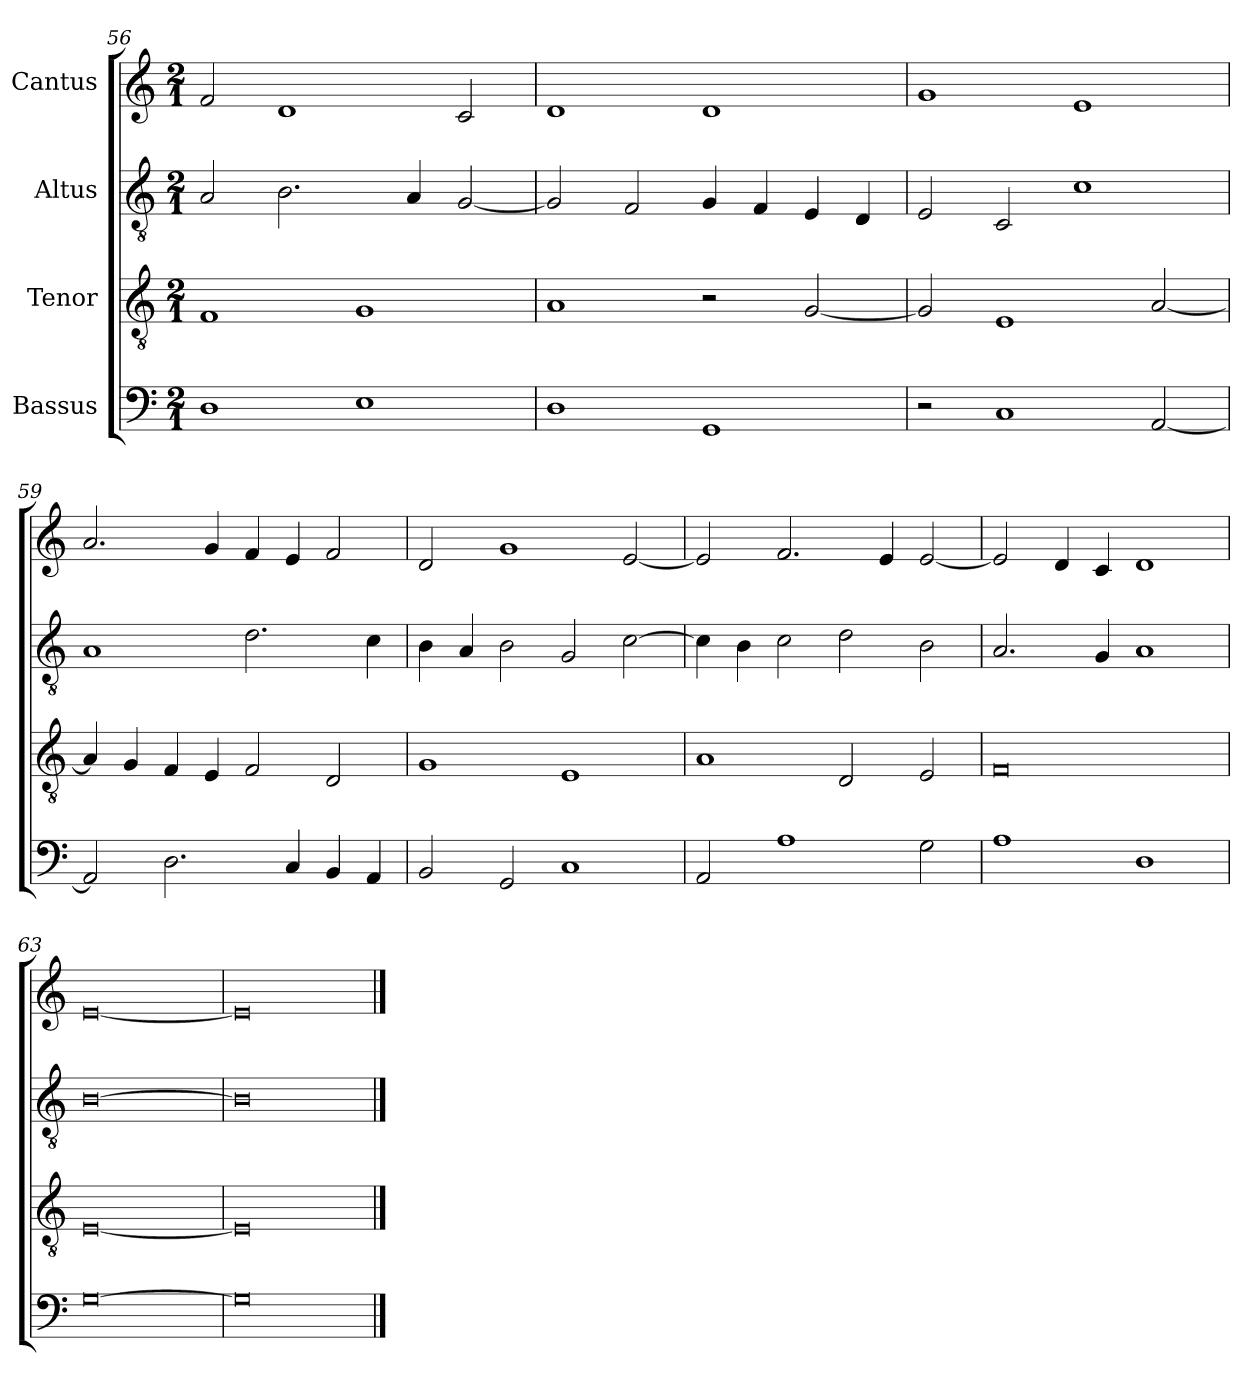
**kern	**kern	**kern	**kern
*part4	*part3	*part2	*part1
*staff4	*staff3	*staff2	*staff1
*I"Bassus	*I"Tenor	*I"Altus	*I"Cantus
!!LO:PB:g=z
*clefF4	*clefGv2	*clefGv2	*clefG2
*	*ITrd7c12	*ITrd7c12	*
*k[]	*k[]	*k[]	*k[]
*C:	*C:	*C:	*C:
*M2/1	*M2/1	*M2/1	*M2/1
=56	=56	=56	=56
1Di	1FFi	2AAi/	2fi/
.	.	2.BBi\	1di
1Ei	1GGi	.	.
.	.	4AAi/	.
.	.	[<2GGi/	2ci/
=57	=57	=57	=57
1Di	1AAi	2GGi/]	1di
.	.	2FFi/	.
1GGi	2r	4GGi/	1di
.	.	4FFi/	.
.	[<2GGi/	4EEi/	.
.	.	4DDi/	.
=58	=58	=58	=58
2r	2GGi/]	2EEi/	1gi
1Ci	1EEi	2CCi/	.
.	.	1Ci	1ei
[<2AAi/	[<2AAi/	.	.
=59	=59	=59	=59
2AAi/]	4AAi/]	1AAi	2.ai/
.	4GGi/	.	.
2.Di\	4FFi/	.	.
.	4EEi/	.	4gi/
.	2FFi/	2.Di\	4fi/
4Ci/	.	.	4ei/
4BBi/	2DDi/	.	2fi/
4AAi/	.	4Ci\	.
!!LO:LB:g=z
=60	=60	=60	=60
2BBi/	1GGi	4BBi\	2di/
.	.	4AAi/	.
2GGi/	.	2BBi\	1gi
1Ci	1EEi	2GGi/	.
.	.	[>2Ci\	[<2ei/
=61	=61	=61	=61
2AAi/	1AAi	4Ci\]	2ei/]
.	.	4BBi\	.
1Ai	.	2Ci\	2.fi/
.	2DDi/	2Di\	.
.	.	.	4ei/
2Gi\	2EEi/	2BBi\	[<2ei/
=62	=62	=62	=62
1Ai	0FFi	2.AAi/	2ei/]
.	.	.	4di/
.	.	4GGi/	4ci/
1Di	.	1AAi	1di
=63	=63	=63	=63
[>0Gi	[<0EEi	[>0BBi	[<0ei
=64	=64	=64	=64
0Gi]	0EEi]	0BBi]	0ei]
==	==	==	==
*-	*-	*-	*-
